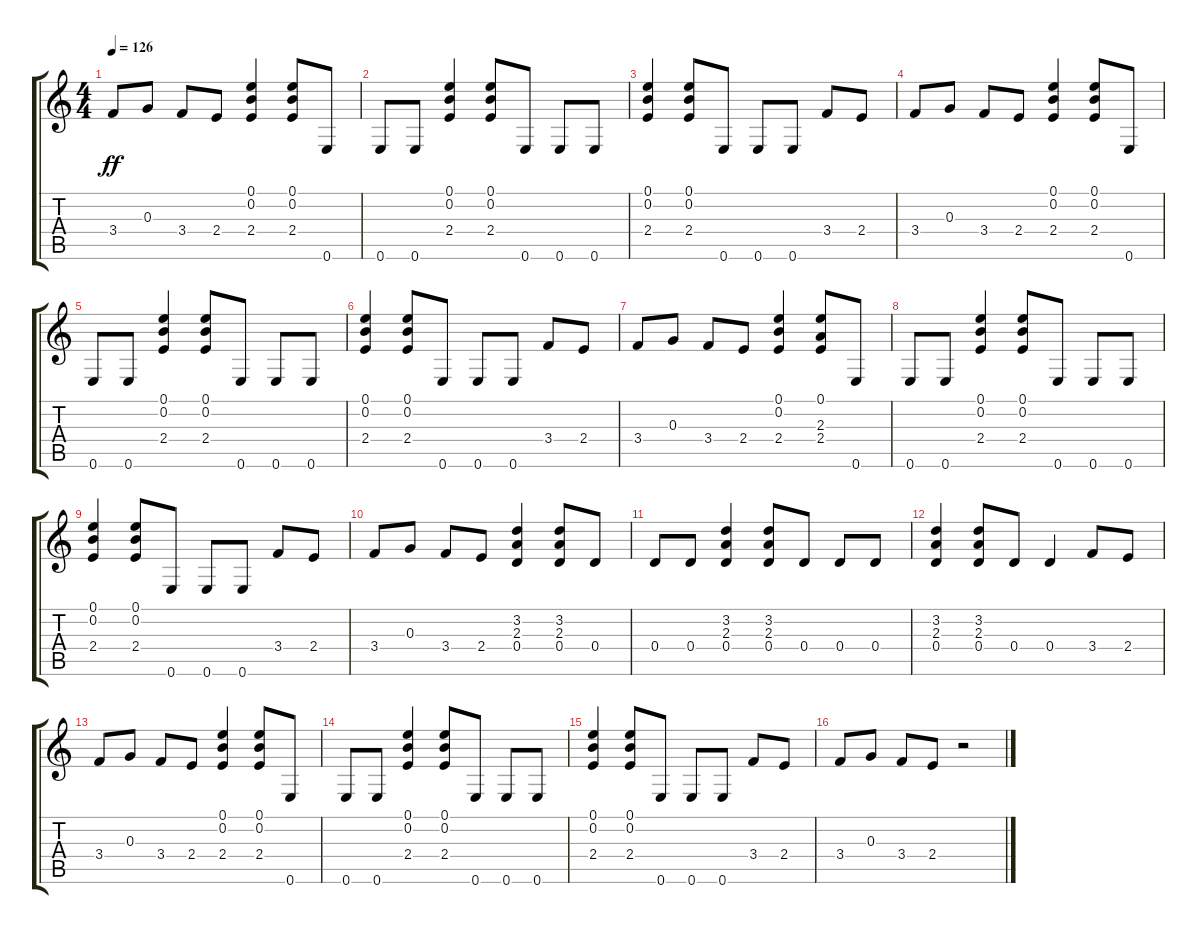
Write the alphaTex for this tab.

\track "" {instrument distortionguitar}
\staff {score tabs}
\tuning (E4 B3 G3 D3 A2 E2) {hide}
\ts (4 4)
\tempo 126
\clef g2
\ks c
3.4.8{dy ff} 0.3.8 3.4.8 2.4.8 (0.1 0.2 2.4).4 (0.1 0.2 2.4).8 0.6.8 |
0.6.8 0.6.8 (0.1 0.2 2.4).4 (0.1 0.2 2.4).8 0.6.8 0.6.8 0.6.8 |
(0.1 0.2 2.4).4 (0.1 0.2 2.4).8 0.6.8 0.6.8 0.6.8 3.4.8 2.4.8 |
3.4.8 0.3.8 3.4.8 2.4.8 (0.1 0.2 2.4).4 (0.1 0.2 2.4).8 0.6.8 |
0.6.8 0.6.8 (0.1 0.2 2.4).4 (0.1 0.2 2.4).8 0.6.8 0.6.8 0.6.8 |
(0.1 0.2 2.4).4 (0.1 0.2 2.4).8 0.6.8 0.6.8 0.6.8 3.4.8 2.4.8 |
3.4.8 0.3.8 3.4.8 2.4.8 (0.1 0.2 2.4).4 (0.1 2.3 2.4).8 0.6.8 |
0.6.8 0.6.8 (0.1 0.2 2.4).4 (0.1 0.2 2.4).8 0.6.8 0.6.8 0.6.8 |
(0.1 0.2 2.4).4 (0.1 0.2 2.4).8 0.6.8 0.6.8 0.6.8 3.4.8 2.4.8 |
3.4.8 0.3.8 3.4.8 2.4.8 (3.2 2.3 0.4).4 (3.2 2.3 0.4).8 0.4.8 |
0.4.8 0.4.8 (3.2 2.3 0.4).4 (3.2 2.3 0.4).8 0.4.8 0.4.8 0.4.8 |
(3.2 2.3 0.4).4 (3.2 2.3 0.4).8 0.4.8 0.4.4 3.4.8 2.4.8 |
3.4.8 0.3.8 3.4.8 2.4.8 (0.1 0.2 2.4).4 (0.1 0.2 2.4).8 0.6.8 |
0.6.8 0.6.8 (0.1 0.2 2.4).4 (0.1 0.2 2.4).8 0.6.8 0.6.8 0.6.8 |
(0.1 0.2 2.4).4 (0.1 0.2 2.4).8 0.6.8 0.6.8 0.6.8 3.4.8 2.4.8 |
3.4.8 0.3.8 3.4.8 2.4.8 r.2
